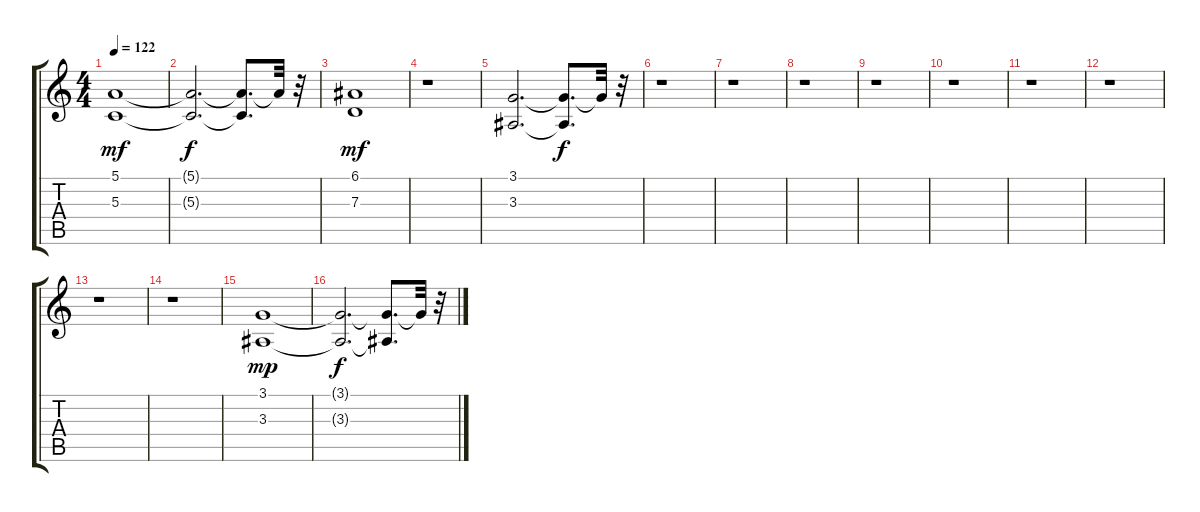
\track "" {instrument stringensemble1}
\staff {score tabs}
\tuning (E4 B3 G3 D3 A2 E2) {hide}
\ts (4 4)
\tempo 122
\clef g2
\ks c
(5.1 5.3).1{dy mf} |
(5.1{t} 5.3{t}).2{d dy f} (5.1{t} 5.3{t}).8{d} 5.1{t}.32 r.32 |
(6.1 7.3).1{dy mf} |
r.1 |
(3.1 3.3).2{d} (3.1{t} 3.3{t}).8{d dy f} 3.1{t}.32 r.32 |
r.1 |
r.1 |
r.1 |
r.1 |
r.1 |
r.1 |
r.1 |
r.1 |
r.1 |
(3.1 3.3).1{dy mp} |
(3.1{t} 3.3{t}).2{d dy f} (3.1{t} 3.3{t}).8{d} 3.1{t}.32 r.32
